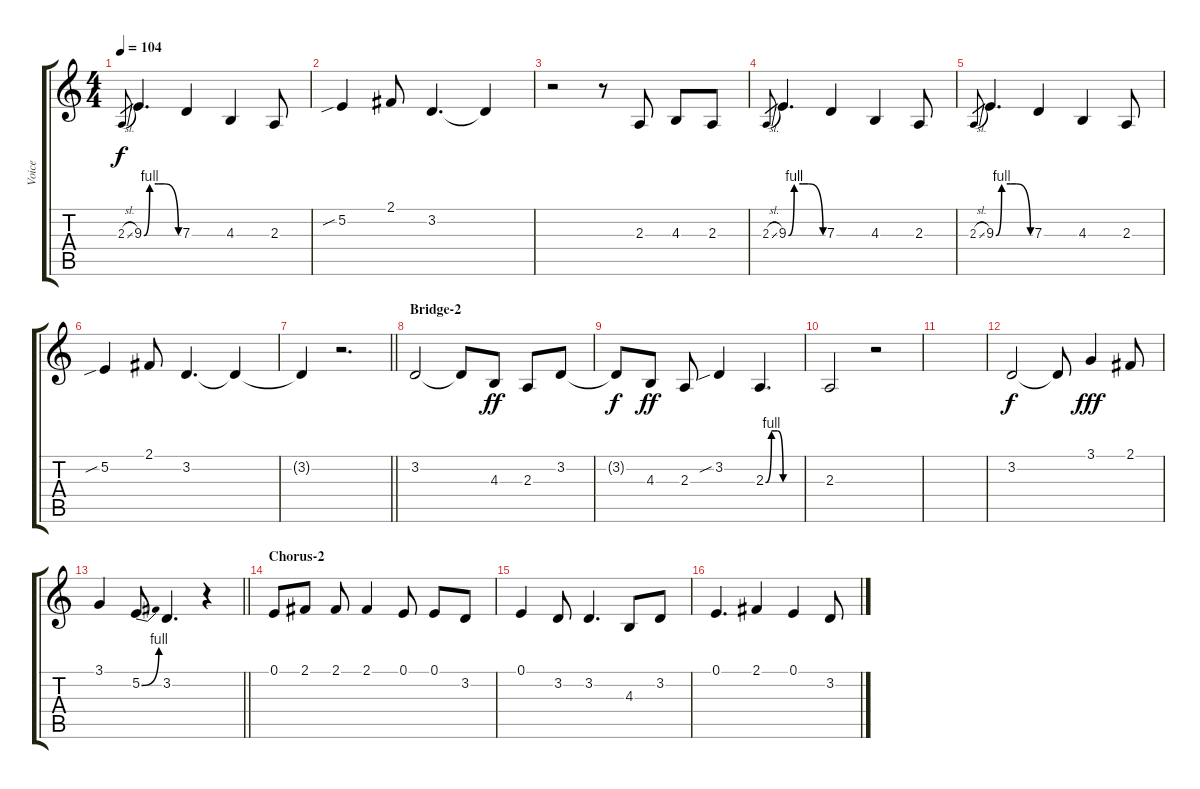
\track ("Voice" "Voice") {instrument lead6voice}
\staff {score tabs}
\tuning (E4 B3 G3 D3 A2 E2) {hide}
\ts (4 4)
\tempo 104
\clef g2
\ks c
2.3{sl}.8{gr dy f} 9.3{be (custom 0 0 10 4 25 4 35 4 60 0)}.4{d} 7.3.4 4.3.4 2.3.8 |
5.2{sib}.4 2.1.8 3.2.4{d} 3.2{t}.4 |
r.2 r.8 2.3.8 4.3.8 2.3.8 |
2.3{sl}.8{gr} 9.3{be (custom 0 0 10 4 25 4 35 4 60 0)}.4{d} 7.3.4 4.3.4 2.3.8 |
2.3{sl}.8{gr} 9.3{be (custom 0 0 10 4 25 4 35 4 60 0)}.4{d} 7.3.4 4.3.4 2.3.8 |
5.2{sib}.4 2.1.8 3.2.4{d} 3.2{t}.4 |
\barLineRight lightlight
3.2{t}.4 r.2{d} |
\section ("" "Bridge-2")
3.2.2 3.2{t}.8 4.3.8{dy ff} 2.3.8 3.2.8 |
3.2{t}.8{dy f} 4.3.8{dy ff} 2.3.8 3.2{sib}.4 2.3{be (custom 0 0 10 4 20 4 30 0 60 0)}.4{d} |
2.3.2 r.2 |
|
3.2.2{dy f} 3.2{t}.8 3.1.4{dy fff} 2.1.8 |
\barLineRight lightlight
3.1.4 5.2{be (bend 0 0 60 4)}.8 3.2.4{d} r.4 |
\section ("" "Chorus-2")
0.1.8 2.1.8 2.1.8 2.1.4 0.1.8 0.1.8 3.2.8 |
0.1.4 3.2.8 3.2.4{d} 4.3.8 3.2.8 |
0.1.4{d} 2.1.4 0.1.4 3.2.8
